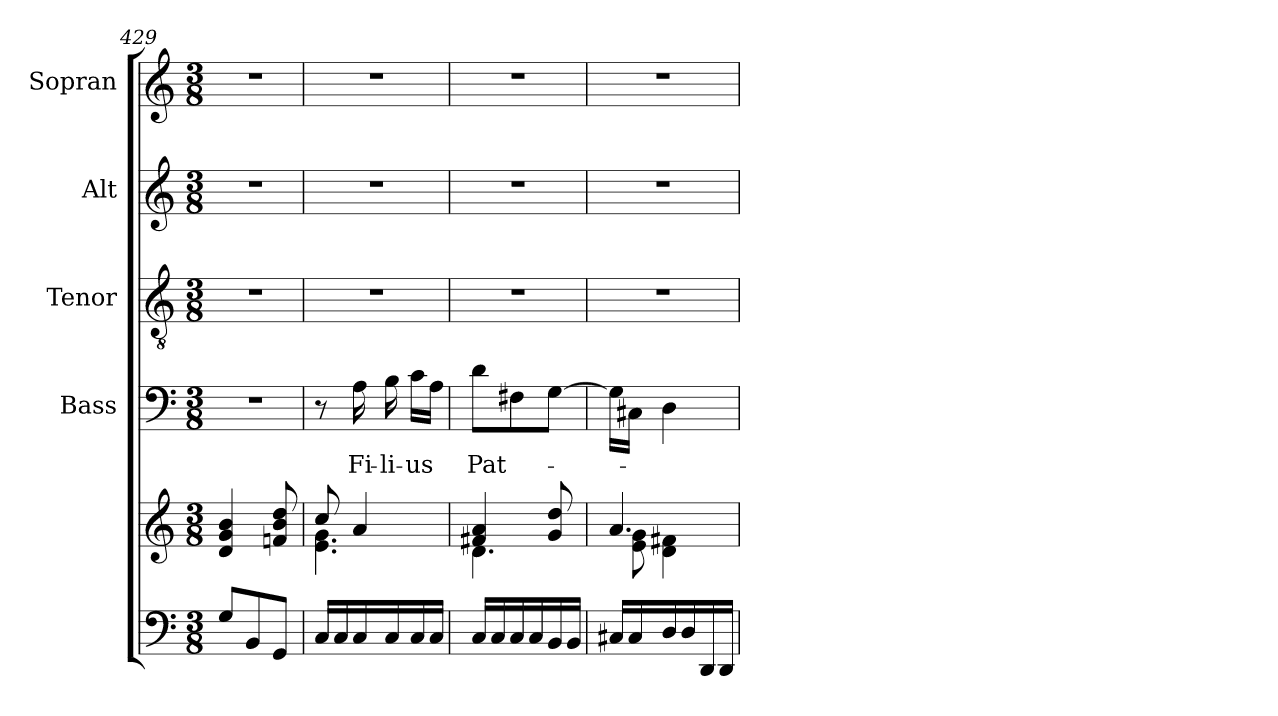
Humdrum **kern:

**kern	**kern	**kern	**text	**kern	**kern	**kern
*part5	*part5	*part4	*part4	*part3	*part2	*part1
*staff6	*staff5	*staff4	*staff4	*staff3	*staff2	*staff1
*	*	*I"Bass	*	*I"Tenor	*I"Alt	*I"Sopran
*	*	*I'B.	*	*I'T.	*I'A.	*I'S.
*clefF4	*clefG2	*clefF4	*	*clefGv2	*clefG2	*clefG2
*k[]	*k[]	*k[]	*	*k[]	*k[]	*k[]
*C:	*C:	*C:	*	*C:	*C:	*C:
*M3/8	*M3/8	*M3/8	*	*M3/8	*M3/8	*M3/8
=429	=429	=429	=429	=429	=429	=429
8G/L	4d/ 4g/ 4b/	4.r	.	4.r	4.r	4.r
8BB/	.	.	.	.	.	.
8GG/J	8fn/ 8b/ 8dd/	.	.	.	.	.
=430	=430	=430	=430	=430	=430	=430
*	*^	*	*	*	*	*
16C/LL	8cc/	4.e\ 4.g\	8r	.	4.r	4.r	4.r
16C/	.	.	.	.	.	.	.
!	!	!	!	!LO:LY:b	!	!	!
16C/	4a/	.	16A\	Fi-	.	.	.
!	!	!	!	!LO:LY:b	!	!	!
16C/	.	.	16B\	-li-	.	.	.
!	!	!	!	!LO:LY:b	!	!	!
16C/	.	.	16c\LL	-us	.	.	.
16C/JJ	.	.	16A\JJ	.	.	.	.
=431	=431	=431	=431	=431	=431	=431	=431
!	!	!	!	!LO:LY:b	!	!	!
16C/LL	4f#X/ 4a/	4.d\	8d\L	Pat-	4.r	4.r	4.r
16C/	.	.	.	.	.	.	.
16C/	.	.	8F#X\	.	.	.	.
16C/	.	.	.	.	.	.	.
16BB/	8g/ 8dd/	.	[8G\J	.	.	.	.
16BB/JJ	.	.	.	.	.	.	.
=432	=432	=432	=432	=432	=432	=432	=432
16C#X/LL	4.a/	8e\ 8g\	16G\LL]	.	4.r	4.r	4.r
16C#/	.	.	16C#X\JJ	.	.	.	.
16D/	.	4d\ 4f#X\	4D\	.	.	.	.
16D/	.	.	.	.	.	.	.
16DD/	.	.	.	.	.	.	.
16DD/JJ	.	.	.	.	.	.	.
*	*v	*v	*	*	*	*	*
=	=	=	=	=	=	=
*-	*-	*-	*-	*-	*-	*-
